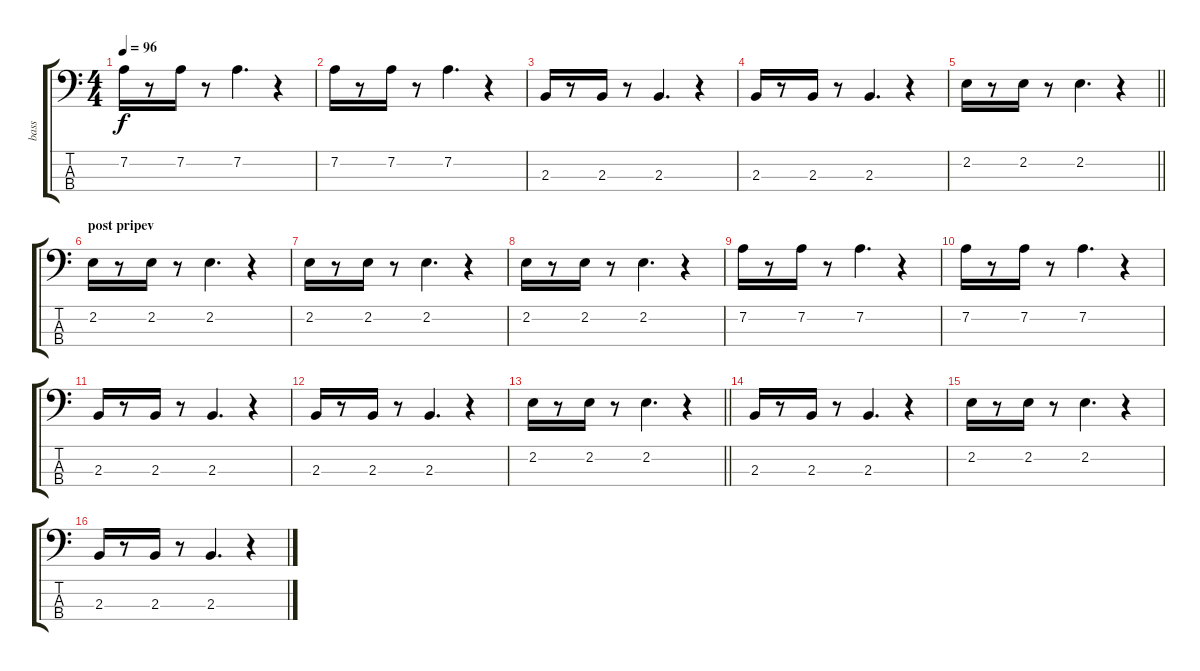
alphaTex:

\track ("bass" "bass") {instrument electricbassfinger}
\staff {score tabs}
\tuning (G2 D2 A1 E1) {hide}
\ts (4 4)
\tempo 96
\clef f4
\ks c
7.2.16{dy f} r.8 7.2.16 r.8 7.2.4{d} r.4 |
7.2.16 r.8 7.2.16 r.8 7.2.4{d} r.4 |
2.3.16 r.8 2.3.16 r.8 2.3.4{d} r.4 |
2.3.16 r.8 2.3.16 r.8 2.3.4{d} r.4 |
\barLineRight lightlight
2.2.16 r.8 2.2.16 r.8 2.2.4{d} r.4 |
\section ("" "post pripev")
2.2.16 r.8 2.2.16 r.8 2.2.4{d} r.4 |
2.2.16 r.8 2.2.16 r.8 2.2.4{d} r.4 |
2.2.16 r.8 2.2.16 r.8 2.2.4{d} r.4 |
7.2.16 r.8 7.2.16 r.8 7.2.4{d} r.4 |
7.2.16 r.8 7.2.16 r.8 7.2.4{d} r.4 |
2.3.16 r.8 2.3.16 r.8 2.3.4{d} r.4 |
2.3.16 r.8 2.3.16 r.8 2.3.4{d} r.4 |
\barLineRight lightlight
2.2.16 r.8 2.2.16 r.8 2.2.4{d} r.4 |
2.3.16 r.8 2.3.16 r.8 2.3.4{d} r.4 |
2.2.16 r.8 2.2.16 r.8 2.2.4{d} r.4 |
2.3.16 r.8 2.3.16 r.8 2.3.4{d} r.4
